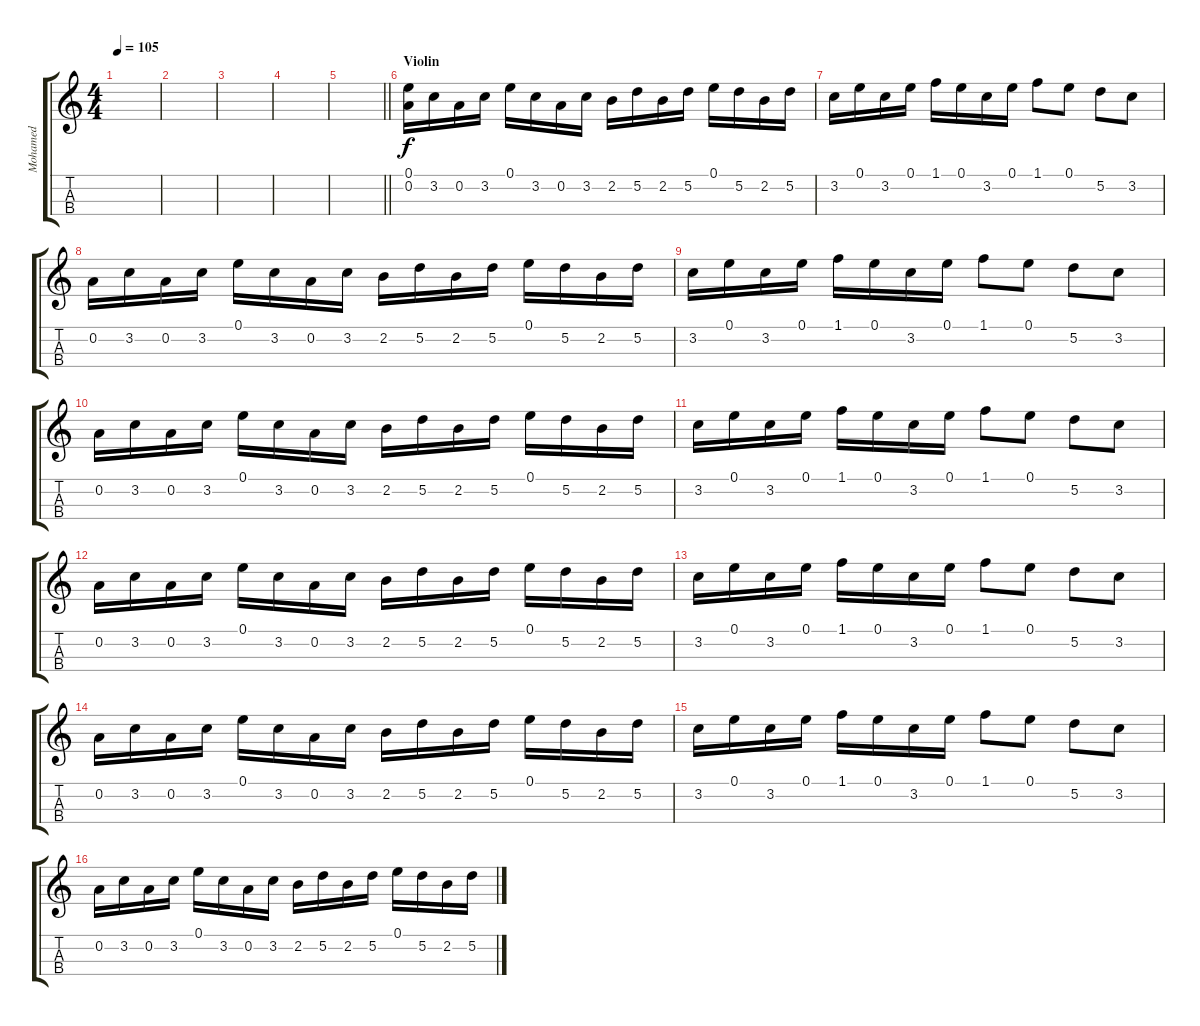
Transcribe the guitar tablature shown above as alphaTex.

\track ("Mohamed" "Mohamed") {instrument violin}
\staff {score tabs}
\tuning (E5 A4 D4 G3) {hide}
\ts (4 4)
\tempo 105
\clef g2
\ks c
|
|
|
|
\barLineRight lightlight
|
\section ("" "Violin")
(0.1 0.2).16 3.2.16 0.2.16 3.2.16 0.1.16 3.2.16 0.2.16 3.2.16 2.2.16 5.2.16 2.2.16 5.2.16 0.1.16 5.2.16 2.2.16 5.2.16 |
3.2.16 0.1.16 3.2.16 0.1.16 1.1.16 0.1.16 3.2.16 0.1.16 1.1.8 0.1.8 5.2.8 3.2.8 |
0.2.16 3.2.16 0.2.16 3.2.16 0.1.16 3.2.16 0.2.16 3.2.16 2.2.16 5.2.16 2.2.16 5.2.16 0.1.16 5.2.16 2.2.16 5.2.16 |
3.2.16 0.1.16 3.2.16 0.1.16 1.1.16 0.1.16 3.2.16 0.1.16 1.1.8 0.1.8 5.2.8 3.2.8 |
0.2.16 3.2.16 0.2.16 3.2.16 0.1.16 3.2.16 0.2.16 3.2.16 2.2.16 5.2.16 2.2.16 5.2.16 0.1.16 5.2.16 2.2.16 5.2.16 |
3.2.16 0.1.16 3.2.16 0.1.16 1.1.16 0.1.16 3.2.16 0.1.16 1.1.8 0.1.8 5.2.8 3.2.8 |
0.2.16 3.2.16 0.2.16 3.2.16 0.1.16 3.2.16 0.2.16 3.2.16 2.2.16 5.2.16 2.2.16 5.2.16 0.1.16 5.2.16 2.2.16 5.2.16 |
3.2.16 0.1.16 3.2.16 0.1.16 1.1.16 0.1.16 3.2.16 0.1.16 1.1.8 0.1.8 5.2.8 3.2.8 |
0.2.16 3.2.16 0.2.16 3.2.16 0.1.16 3.2.16 0.2.16 3.2.16 2.2.16 5.2.16 2.2.16 5.2.16 0.1.16 5.2.16 2.2.16 5.2.16 |
3.2.16 0.1.16 3.2.16 0.1.16 1.1.16 0.1.16 3.2.16 0.1.16 1.1.8 0.1.8 5.2.8 3.2.8 |
0.2.16 3.2.16 0.2.16 3.2.16 0.1.16 3.2.16 0.2.16 3.2.16 2.2.16 5.2.16 2.2.16 5.2.16 0.1.16 5.2.16 2.2.16 5.2.16
